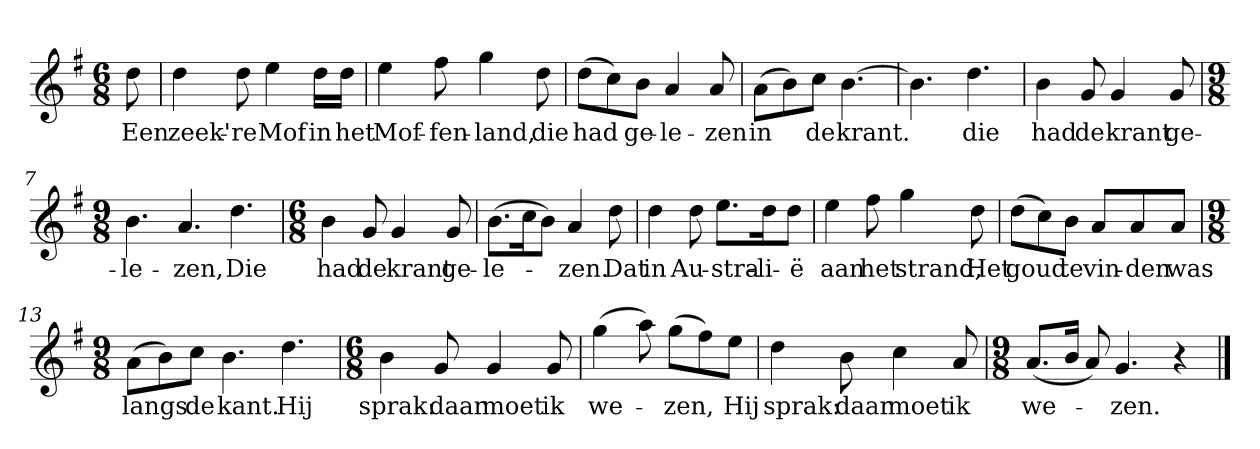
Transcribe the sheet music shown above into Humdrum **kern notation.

**kern	**text
*part1	*part1
*staff1	*staff1
*clefG2	*
*k[f#]	*
*G:	*
*M6/8	*
*MM120	*
=	=
8dd	Een
=1	=1
4dd	zeek'-
8dd	-re
4ee	Mof
16dd\LL	in
16dd\JJ	het
=2	=2
4ee	Mof-
8ff#	-fen-
4gg	-land,
8dd	die
=3	=3
(8dd\L	had
8cc\)	.
8b\J	ge-
4a	-le-
8a	-zen
=4	=4
(8a\L	in
8b\)	.
8cc\J	de
[4.b	krant.
=5	=5
4.b]	.
4.dd	die
=6	=6
4b	had
8g	de
4g	krant
8g	ge-
=7	=7
*M9/8	*
4.b	-le-
4.a	-zen,
4.dd	Die
=8	=8
*M6/8	*
4b	had
8g	de
4g	krant
8g	ge-
=9	=9
(8.b\L	-le-
16cc\K	.
8b\J)	.
4a	-zen.
8dd	Dat
=10	=10
4dd	in
8dd	Au-
8.ee\L	-stra-
16dd\K	-li-
8dd\J	-ë
=11	=11
4ee	aan
8ff#	het
4gg	strand,
8dd	Het
=12	=12
(8dd\L	goud
8cc\)	.
8b\J	te
8a/L	vin-
8a/	-den
8a/J	was
=13	=13
*M9/8	*
(8a\L	langs
8b\)	.
8cc\J	de
4.b	kant.
4.dd	Hij
=14	=14
*M6/8	*
4b	sprak:
8g	daar
4g	moet
8g	ik
=15	=15
(4gg	we-
8aa)	.
(8gg\L	-zen,
8ff#\)	.
8ee\J	Hij
=16	=16
4dd	sprak:
8b	daar
4cc	moet
8a	ik
=17	=17
*M9/8	*
(8.a/L	we-
16b/Jk	.
8a)	.
4.g	-zen.
4r	.
==	==
*-	*-
